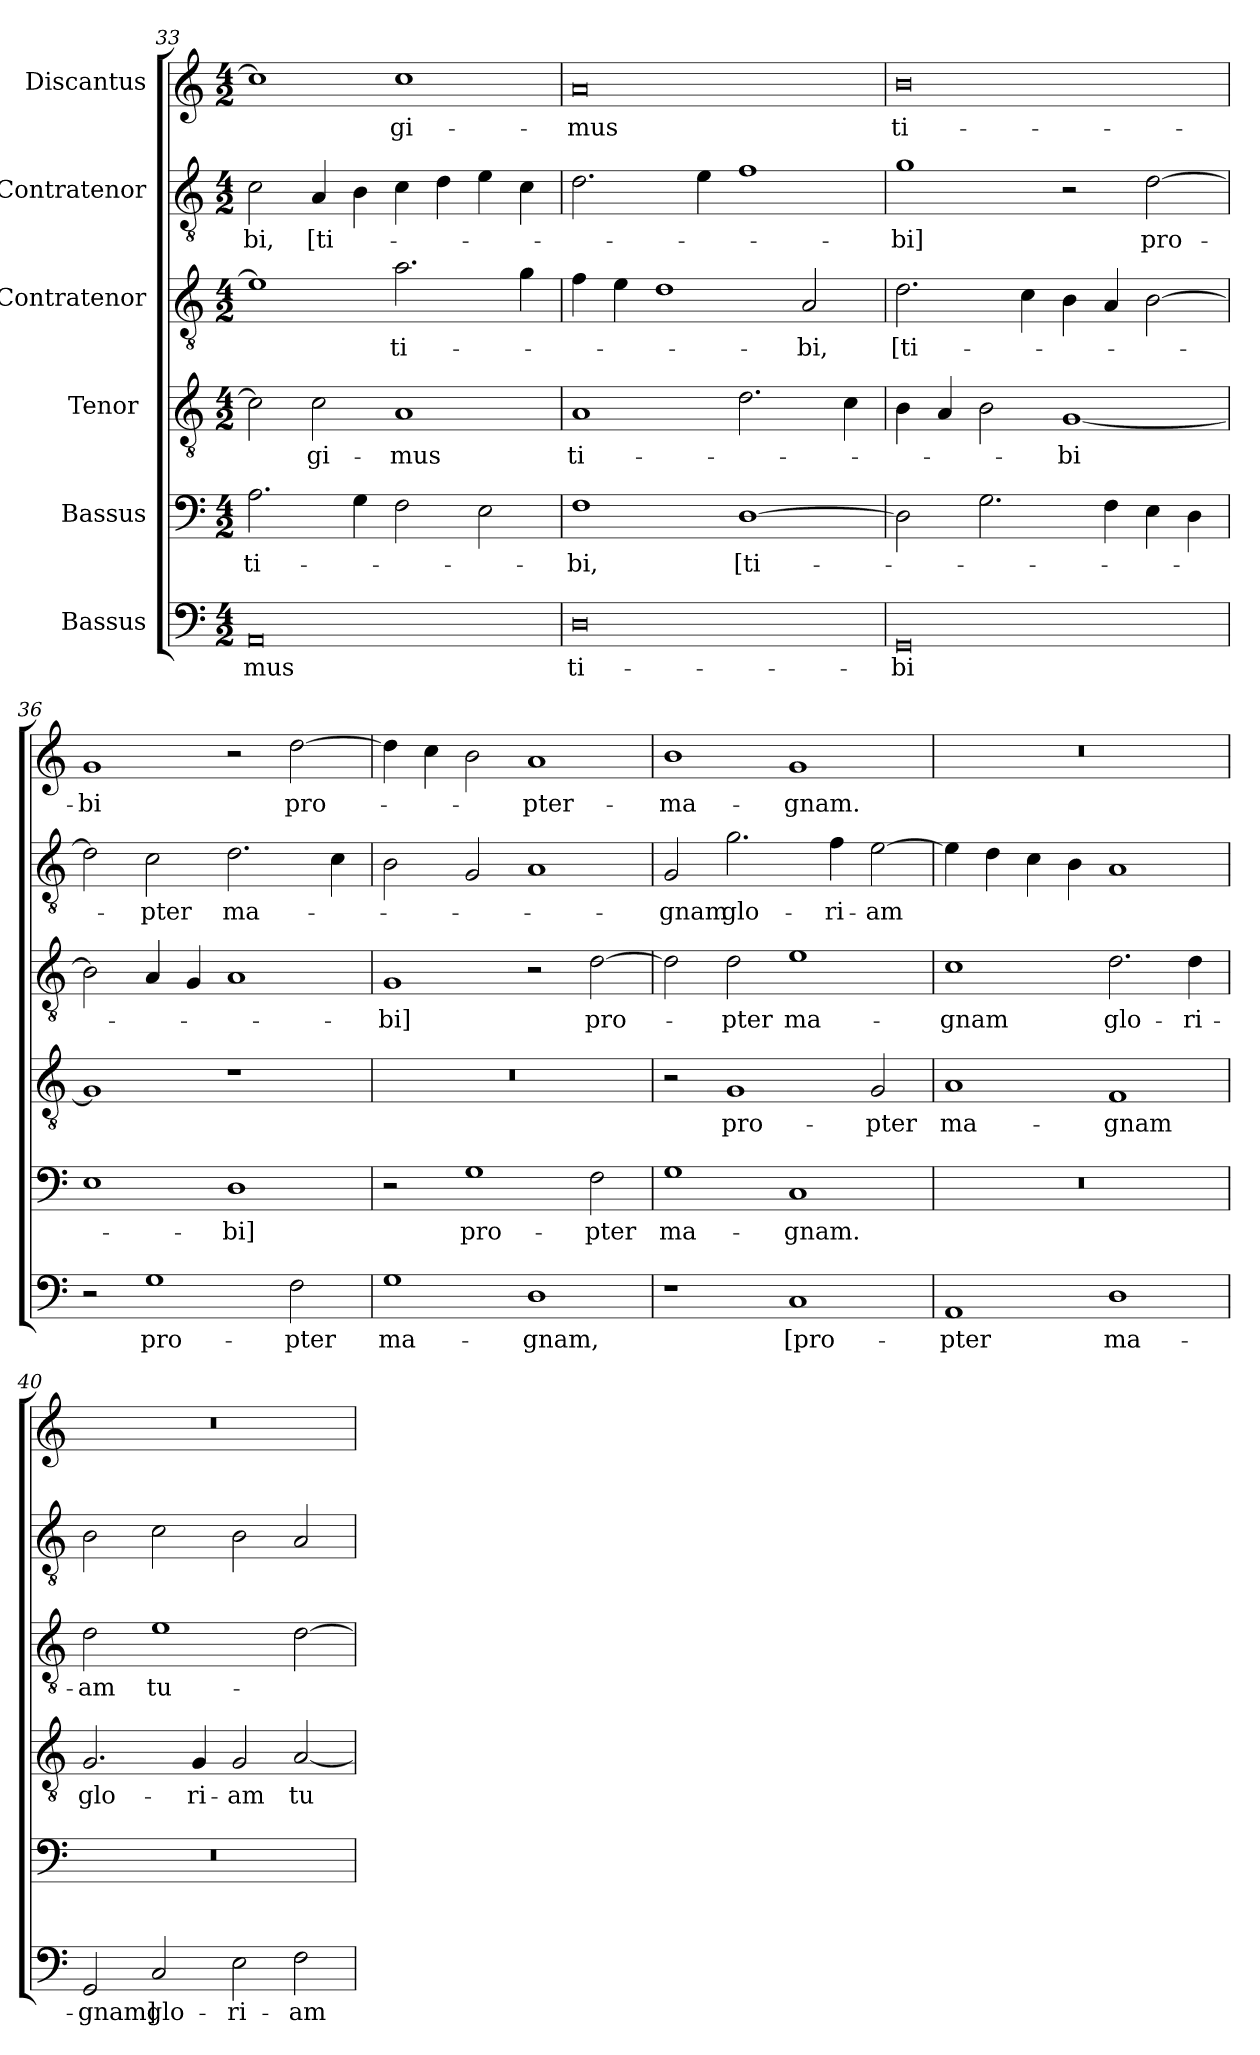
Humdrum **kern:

**kern	**text	**kern	**text	**kern	**text	**kern	**text	**kern	**text	**kern	**text
*part6	*part6	*part5	*part5	*part4	*part4	*part3	*part3	*part2	*part2	*part1	*part1
*staff6	*staff6	*staff5	*staff5	*staff4	*staff4	*staff3	*staff3	*staff2	*staff2	*staff1	*staff1
*I"Bassus	*	*I"Bassus	*	*I"Tenor 	*	*I"Contratenor	*	*I"Contratenor	*	*I"Discantus	*
*clefF4	*	*clefF4	*	*clefGv2	*	*clefGv2	*	*clefGv2	*	*clefG2	*
*k[]	*	*k[]	*	*k[]	*	*k[]	*	*k[]	*	*k[]	*
*M4/2	*	*M4/2	*	*M4/2	*	*M4/2	*	*M4/2	*	*M4/2	*
=33	=33	=33	=33	=33	=33	=33	=33	=33	=33	=33	=33
0AA/	-mus	2.A\	ti-	2c\]	.	1e\]	.	2c\	-bi,	1cc\]	.
.	.	.	.	2c\	-gi-	.	.	4A/	[ti-	.	.
.	.	4G\	.	.	.	.	.	4B\	.	.	.
.	.	2F\	.	1A/	-mus	2.a\	ti-	4c\	.	1cc\	-gi-
.	.	.	.	.	.	.	.	4d\	.	.	.
.	.	2E\	.	.	.	.	.	4e\	.	.	.
.	.	.	.	.	.	4g\	.	4c\	.	.	.
=34	=34	=34	=34	=34	=34	=34	=34	=34	=34	=34	=34
0D\	ti-	1F\	-bi,	1A/	ti-	4f\	.	2.d\	.	0a/	-mus
.	.	.	.	.	.	4e\	.	.	.	.	.
.	.	.	.	.	.	1d\	.	.	.	.	.
.	.	.	.	.	.	.	.	4e\	.	.	.
.	.	[1D\	[ti-	2.d\	.	.	.	1f\	.	.	.
.	.	.	.	.	.	2A/	-bi,	.	.	.	.
.	.	.	.	4c\	.	.	.	.	.	.	.
=35	=35	=35	=35	=35	=35	=35	=35	=35	=35	=35	=35
0GG/	-bi	2D\]	.	4B\	.	2.d\	[ti-	1g\	-bi]	0b\	ti-
.	.	.	.	4A/	.	.	.	.	.	.	.
.	.	2.G\	.	2B\	.	.	.	.	.	.	.
.	.	.	.	.	.	4c\	.	.	.	.	.
.	.	.	.	[1G/	-bi	4B\	.	2r	.	.	.
.	.	4F\	.	.	.	4A/	.	.	.	.	.
.	.	4E\	.	.	.	[2B\	.	[2d\	pro-	.	.
.	.	4D\	.	.	.	.	.	.	.	.	.
=36	=36	=36	=36	=36	=36	=36	=36	=36	=36	=36	=36
2r	.	1E\	.	1G/]	.	2B\]	.	2d\]	.	1g/	-bi
1G\	pro-	.	.	.	.	4A/	.	2c\	-pter	.	.
.	.	.	.	.	.	4G/	.	.	.	.	.
.	.	1D\	-bi]	1r	.	1A/	.	2.d\	ma-	2r	.
2F\	-pter	.	.	.	.	.	.	.	.	[2dd\	pro-
.	.	.	.	.	.	.	.	4c\	.	.	.
=37	=37	=37	=37	=37	=37	=37	=37	=37	=37	=37	=37
1G\	ma-	2r	.	0r	.	1G/	-bi]	2B\	.	4dd\]	.
.	.	.	.	.	.	.	.	.	.	4cc\	.
.	.	1G\	pro-	.	.	.	.	2G/	.	2b\	.
1D\	-gnam,	.	.	.	.	2r	.	1A/	.	1a/	-pter-
.	.	2F\	-pter	.	.	[2d\	pro-	.	.	.	.
=38	=38	=38	=38	=38	=38	=38	=38	=38	=38	=38	=38
1r	.	1G\	ma-	2r	.	2d\]	.	2G/	-gnam	1b\	-ma-
.	.	.	.	1G/	pro-	2d\	-pter	2.g\	glo-	.	.
1C/	[pro-	1C/	-gnam.	.	.	1e\	ma-	.	.	1g/	-gnam.
.	.	.	.	.	.	.	.	4f\	-ri-	.	.
.	.	.	.	2G/	-pter	.	.	[2e\	-am	.	.
=39	=39	=39	=39	=39	=39	=39	=39	=39	=39	=39	=39
1AA/	-pter	0r	.	1A/	ma-	1c\	-gnam	4e\]	.	0r	.
.	.	.	.	.	.	.	.	4d\	.	.	.
.	.	.	.	.	.	.	.	4c\	.	.	.
.	.	.	.	.	.	.	.	4B\	.	.	.
1D\	ma-	.	.	1F/	-gnam	2.d\	glo-	1A/	.	.	.
.	.	.	.	.	.	4d\	-ri-	.	.	.	.
=40	=40	=40	=40	=40	=40	=40	=40	=40	=40	=40	=40
2GG/	-gnam]	0r	.	2.G/	glo-	2d\	-am	2B\	.	0r	.
2C/	glo-	.	.	.	.	1e\	tu-	2c\	.	.	.
.	.	.	.	4G/	-ri-	.	.	.	.	.	.
2E\	-ri-	.	.	2G/	-am	.	.	2B\	.	.	.
2F\	-am	.	.	[2A/	tu-	[2d\	.	2A/	.	.	.
=	=	=	=	=	=	=	=	=	=	=	=
*-	*-	*-	*-	*-	*-	*-	*-	*-	*-	*-	*-
